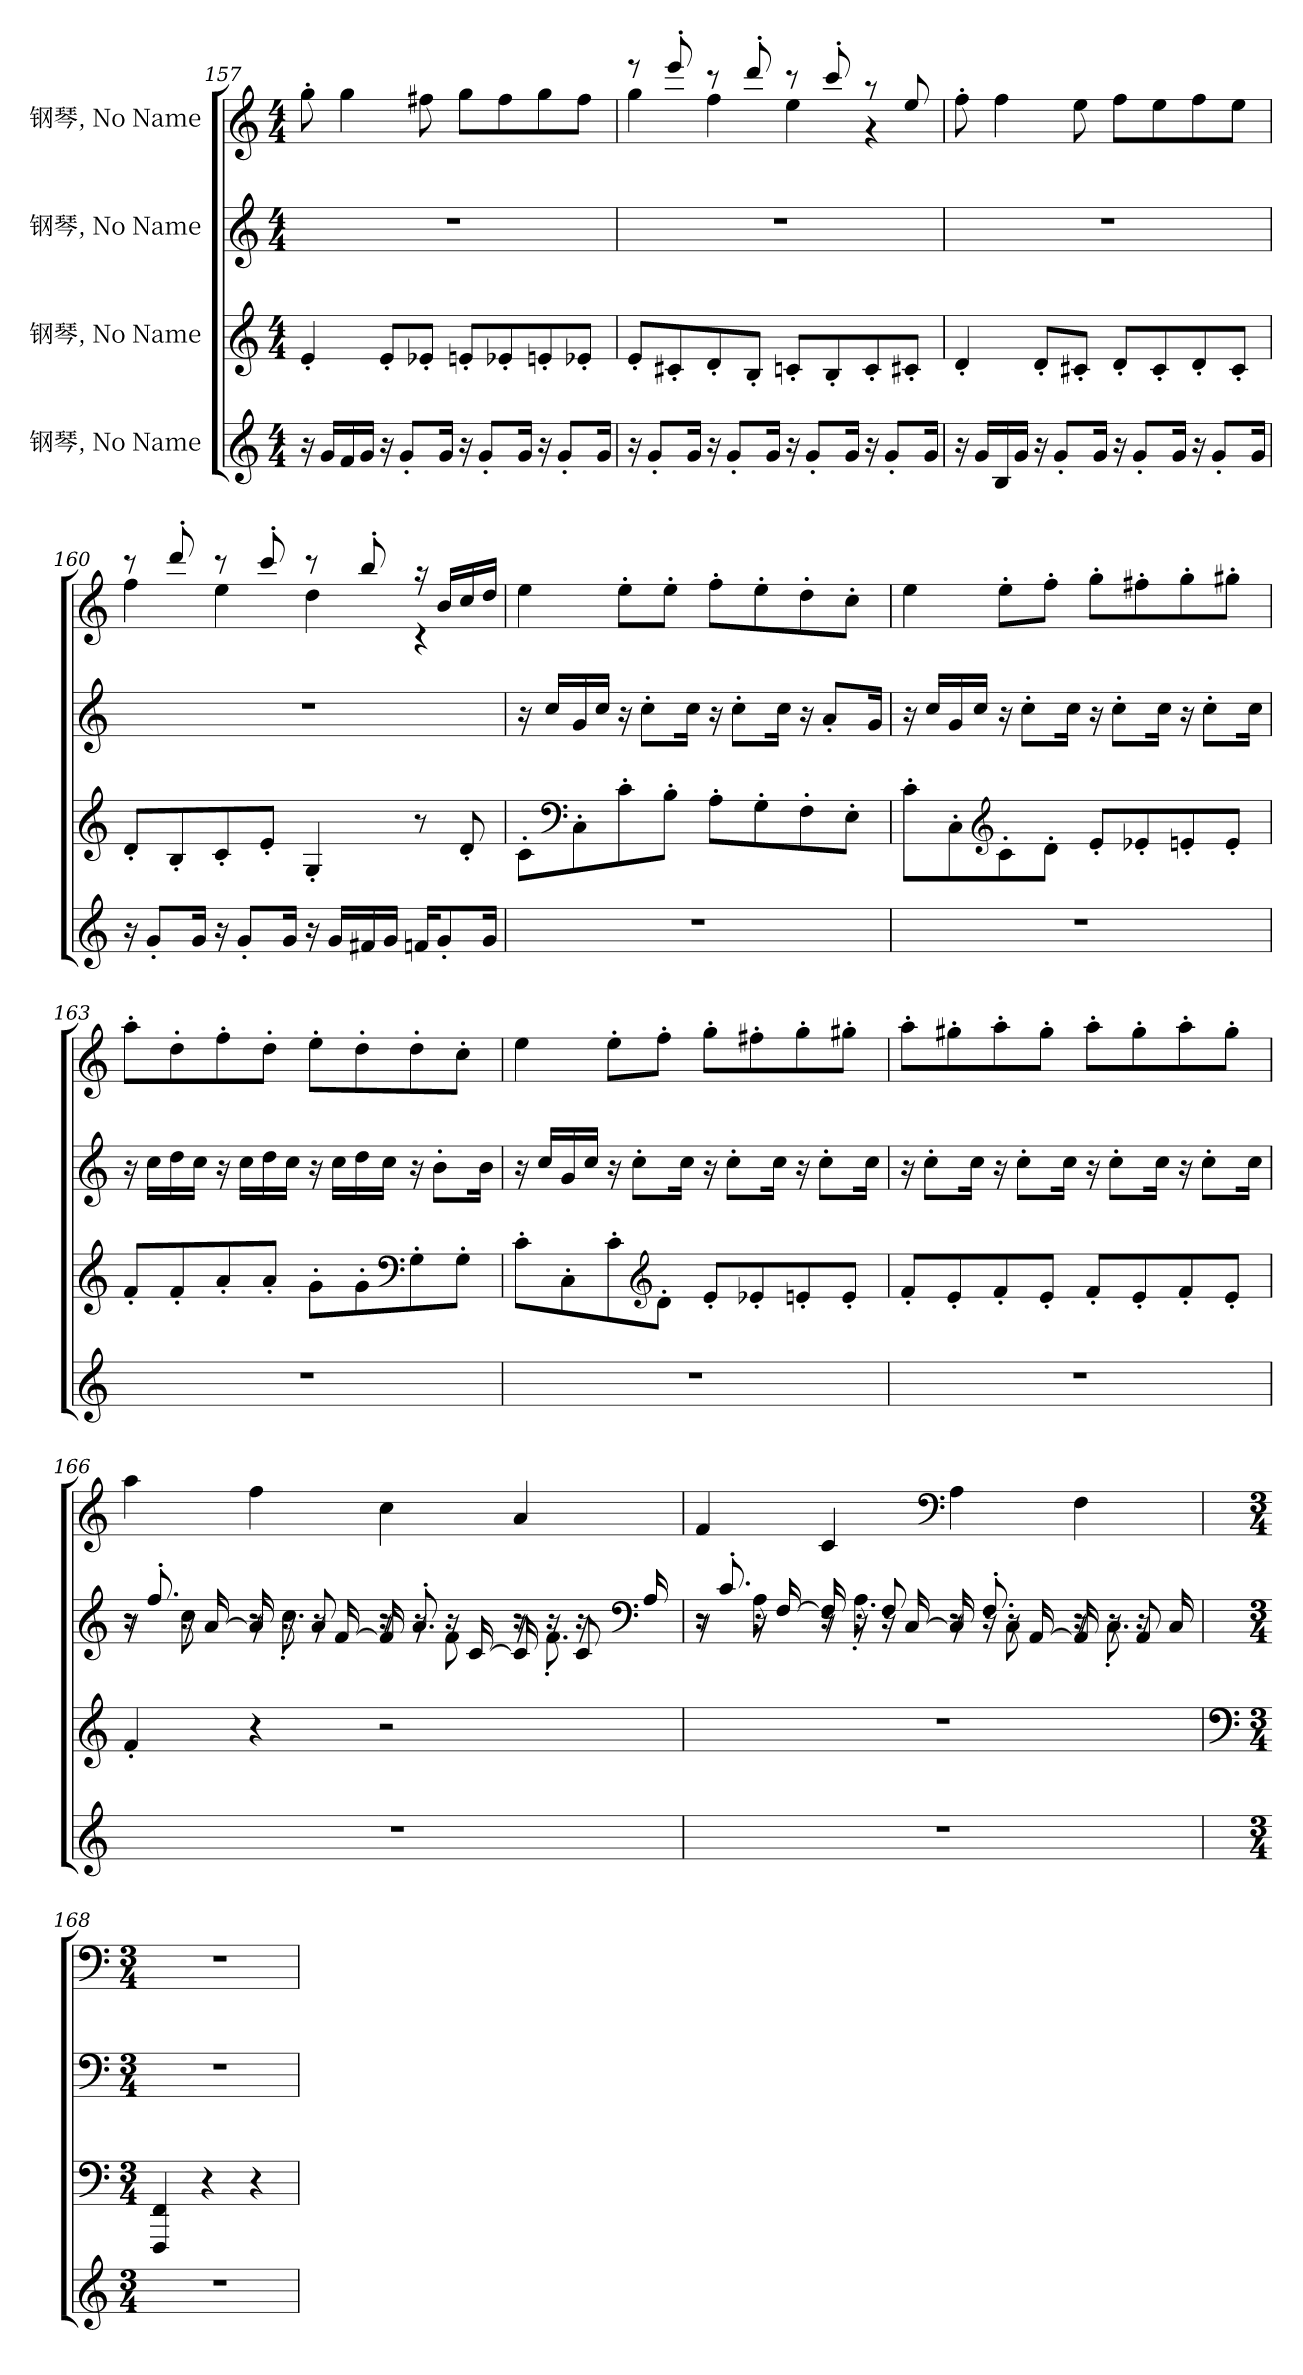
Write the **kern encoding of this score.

**kern	**kern	**kern	**kern
*part4	*part3	*part2	*part1
*staff4	*staff3	*staff2	*staff1
*I"钢琴, No Name	*I"钢琴, No Name	*I"钢琴, No Name	*I"钢琴, No Name
*clefG2	*clefG2	*clefG2	*clefG2
*k[]	*k[]	*k[]	*k[]
*M4/4	*M4/4	*M4/4	*M4/4
*MM132	*MM132	*MM132	*MM132
=157	=157	=157	=157
16r	4e'/	1r	8gg'\
16g/LL	.	.	.
*	*	*	*MM132
16f/	.	.	4gg\
16g/JJ	.	.	.
16r	8e'/L	.	.
8g'/L	.	.	.
.	8e-X'/J	.	8ff#X\
16g/Jk	.	.	.
16r	8en'/L	.	8gg\L
8g'/L	.	.	.
.	8e-X'/	.	8ff#\
16g/Jk	.	.	.
16r	8en'/	.	8gg\
8g'/L	.	.	.
.	8e-X'/J	.	8ff#\J
16g/Jk	.	.	.
!!LO:LB:g=z
=158	=158	=158	=158
*	*	*	*^
16r	8e'/L	1r	8r	4gg\
8g'/L	.	.	.	.
.	8c#X'/	.	8eee'/	.
16g/Jk	.	.	.	.
16r	8d'/	.	8r	4ff\
8g'/L	.	.	.	.
.	8B'/J	.	8ddd'/	.
16g/Jk	.	.	.	.
16r	8cn'/L	.	8r	4ee\
8g'/L	.	.	.	.
.	8B'/	.	8ccc'/	.
16g/Jk	.	.	.	.
16r	8c'/	.	8r	4r
8g'/L	.	.	.	.
.	8c#X'/J	.	8ee/	.
16g/Jk	.	.	.	.
*	*	*	*v	*v
=159	=159	=159	=159
*	*	*	*MM132
16r	4d'/	1r	8ff'\
16g/LL	.	.	.
*	*	*	*MM132
16B/	.	.	4ff\
16g/JJ	.	.	.
16r	8d'/L	.	.
8g'/L	.	.	.
.	8c#X'/J	.	8ee\
16g/Jk	.	.	.
16r	8d'/L	.	8ff\L
8g'/L	.	.	.
.	8c#'/	.	8ee\
16g/Jk	.	.	.
16r	8d'/	.	8ff\
8g'/L	.	.	.
.	8c#'/J	.	8ee\J
16g/Jk	.	.	.
=160	=160	=160	=160
*	*	*	*^
16r	8d'/L	1r	8r	4ff\
8g'/L	.	.	.	.
.	8B'/	.	8ddd'/	.
16g/Jk	.	.	.	.
16r	8c'/	.	8r	4ee\
8g'/L	.	.	.	.
.	8e'/J	.	8ccc'/	.
16g/Jk	.	.	.	.
16r	4G'/	.	8r	4dd\
16g/LL	.	.	.	.
16f#X/	.	.	8bb'/	.
16g/JJ	.	.	.	.
16fn/KL	8r	.	16r	4r
8g'/	.	.	16b/LL	.
.	8d'/	.	16cc/	.
16g/Jk	.	.	16dd/JJ	.
*	*	*	*v	*v
!!LO:PB:g=z
=161	=161	=161	=161
*	*	*	*MM132
1r	8c'\L	16r	4ee\
.	.	16cc/LL	.
*	*clefF4	*	*
.	8C'\	16g/	.
.	.	16cc/JJ	.
.	8c'\	16r	8ee'\L
.	.	8cc'\L	.
.	8B'\J	.	8ee'\J
.	.	16cc\Jk	.
.	8A'\L	16r	8ff'\L
.	.	8cc'\L	.
.	8G'\	.	8ee'\
.	.	16cc\Jk	.
.	8F'\	16r	8dd'\
.	.	8a'/L	.
.	8E'\J	.	8cc'\J
.	.	16g/Jk	.
=162	=162	=162	=162
*	*	*	*MM132
1r	8c'\L	16r	4ee\
.	.	16cc/LL	.
.	8C'\	16g/	.
.	.	16cc/JJ	.
*	*clefG2	*	*
.	8c'\	16r	8ee'\L
.	.	8cc'\L	.
.	8d'\J	.	8ff'\J
.	.	16cc\Jk	.
.	8e'/L	16r	8gg'\L
.	.	8cc'\L	.
.	8e-X'/	.	8ff#X'\
.	.	16cc\Jk	.
.	8en'/	16r	8gg'\
.	.	8cc'\L	.
.	8e'/J	.	8gg#X'\J
.	.	16cc\Jk	.
=163	=163	=163	=163
1r	8f'/L	16r	8aa'\L
.	.	16cc\LL	.
.	8f'/	16dd\	8dd'\
.	.	16cc\JJ	.
.	8a'/	16r	8ff'\
.	.	16cc\LL	.
.	8a'/J	16dd\	8dd'\J
.	.	16cc\JJ	.
.	8g'\L	16r	8ee'\L
.	.	16cc\LL	.
.	8g'\	16dd\	8dd'\
.	.	16cc\JJ	.
*	*clefF4	*	*
.	8G'\	16r	8dd'\
.	.	8b'\L	.
.	8G'\J	.	8cc'\J
.	.	16b\Jk	.
!!LO:LB:g=z
=164	=164	=164	=164
*	*	*	*MM132
1r	8c'\L	16r	4ee\
.	.	16cc/LL	.
.	8C'\	16g/	.
.	.	16cc/JJ	.
.	8c'\	16r	8ee'\L
.	.	8cc'\L	.
*	*clefG2	*	*
.	8d'\J	.	8ff'\J
.	.	16cc\Jk	.
.	8e'/L	16r	8gg'\L
.	.	8cc'\L	.
.	8e-X'/	.	8ff#X'\
.	.	16cc\Jk	.
.	8en'/	16r	8gg'\
.	.	8cc'\L	.
.	8e'/J	.	8gg#X'\J
.	.	16cc\Jk	.
=165	=165	=165	=165
1r	8f'/L	16r	8aa'\L
.	.	8cc'\L	.
.	8e'/	.	8gg#X'\
.	.	16cc\Jk	.
.	8f'/	16r	8aa'\
.	.	8cc'\L	.
.	8e'/J	.	8gg#'\J
.	.	16cc\Jk	.
.	8f'/L	16r	8aa'\L
.	.	8cc'\L	.
.	8e'/	.	8gg#'\
.	.	16cc\Jk	.
.	8f'/	16r	8aa'\
.	.	8cc'\L	.
.	8e'/J	.	8gg#'\J
.	.	16cc\Jk	.
!!LO:LB:g=z
=166	=166	=166	=166
*	*	*	*MM129
*	*	*^	*
*	*	*	*^	*
1r	4f'/	16r	8r	8r	4aa\
.	.	8.ff'/	.	.	.
.	.	.	8cc\	16r	.
.	.	.	.	[16a/	.
.	4r	8r	16r	16a/]	4ff\
.	.	.	8.cc'\	16r	.
.	.	8a/	.	16r	.
.	.	.	.	[16f/	.
.	2r	16r	8r	16f/]	4cc\
.	.	8.a'/	.	16r	.
.	.	.	8f\	16r	.
.	.	.	.	[16c/	.
.	.	8r	16r	16c/]	4a/
.	.	.	8.f'\	16r	.
.	.	8c/	.	16r	.
*	*	*clefF4	*	*	*
.	.	.	.	16A/	.
!!LO:PB:g=z
=167	=167	=167	=167	=167	=167
1r	1r	16r	8r	8r	4f/
.	.	8.c'/	.	.	.
.	.	.	8A\	16r	.
.	.	.	.	[16F/	.
.	.	8r	16r	16F/]	4c/
.	.	.	8.A'\	16r	.
.	.	8F/	.	16r	.
.	.	.	.	[16C/	.
*	*	*	*	*	*clefF4
.	.	16r	8r	16C/]	4A\
.	.	8.F'/	.	16r	.
.	.	.	8C\	16r	.
.	.	.	.	[16AA/	.
.	.	8r	16r	16AA/]	4F\
.	.	.	8.C'\	16r	.
.	.	8AA/	.	16r	.
.	.	.	.	16C/	.
*	*	*v	*v	*v	*
=168	=168	=168	=168
*	*clefF4	*	*
*M3/4	*M3/4	*M3/4	*M3/4
*	*	*	*MM67
2.r	4FFF/ 4FF/	2.r	2.r
.	4r	.	.
.	4r	.	.
=	=	=	=
*-	*-	*-	*-
